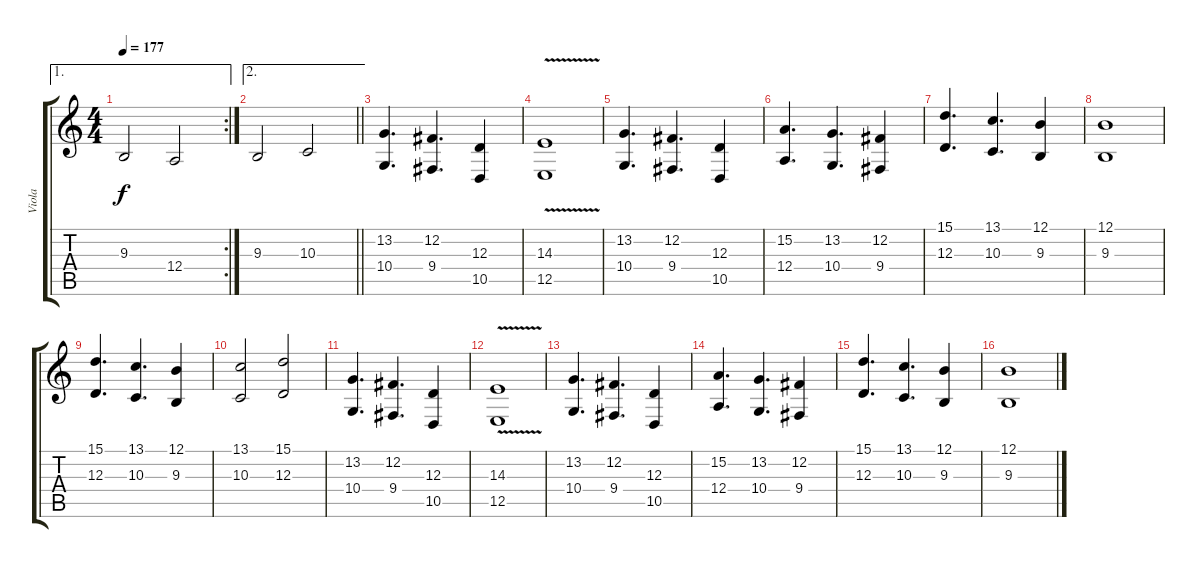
\track ("Viola" "Viola") {instrument viola}
\staff {score tabs}
\tuning (B3 Gb3 D3 A2 E2 B1) {hide}
\ae 1
\rc 2
\ts (4 4)
\tempo 177
\clef g2
\ks c
9.3.2{dy f} 12.4.2 |
\ae 2
\barLineRight lightlight
9.3.2 10.3.2 |
\section ("" "")
(13.2 10.4).4{d} (12.2 9.4).4{d} (12.3 10.5).4 |
(14.3{v} 12.5).1 |
(13.2 10.4).4{d} (12.2 9.4).4{d} (12.3 10.5).4 |
(15.2 12.4).4{d} (13.2 10.4).4{d} (12.2 9.4).4 |
(15.1 12.3).4{d} (13.1 10.3).4{d} (12.1 9.3).4 |
(12.1 9.3).1 |
(15.1 12.3).4{d} (13.1 10.3).4{d} (12.1 9.3).4 |
(13.1 10.3).2 (15.1 12.3).2 |
(13.2 10.4).4{d volume 8} (12.2 9.4).4{d} (12.3 10.5).4 |
(14.3{v} 12.5).1 |
(13.2 10.4).4{d} (12.2 9.4).4{d} (12.3 10.5).4 |
(15.2 12.4).4{d} (13.2 10.4).4{d} (12.2 9.4).4 |
(15.1 12.3).4{d} (13.1 10.3).4{d} (12.1 9.3).4 |
(12.1 9.3).1
